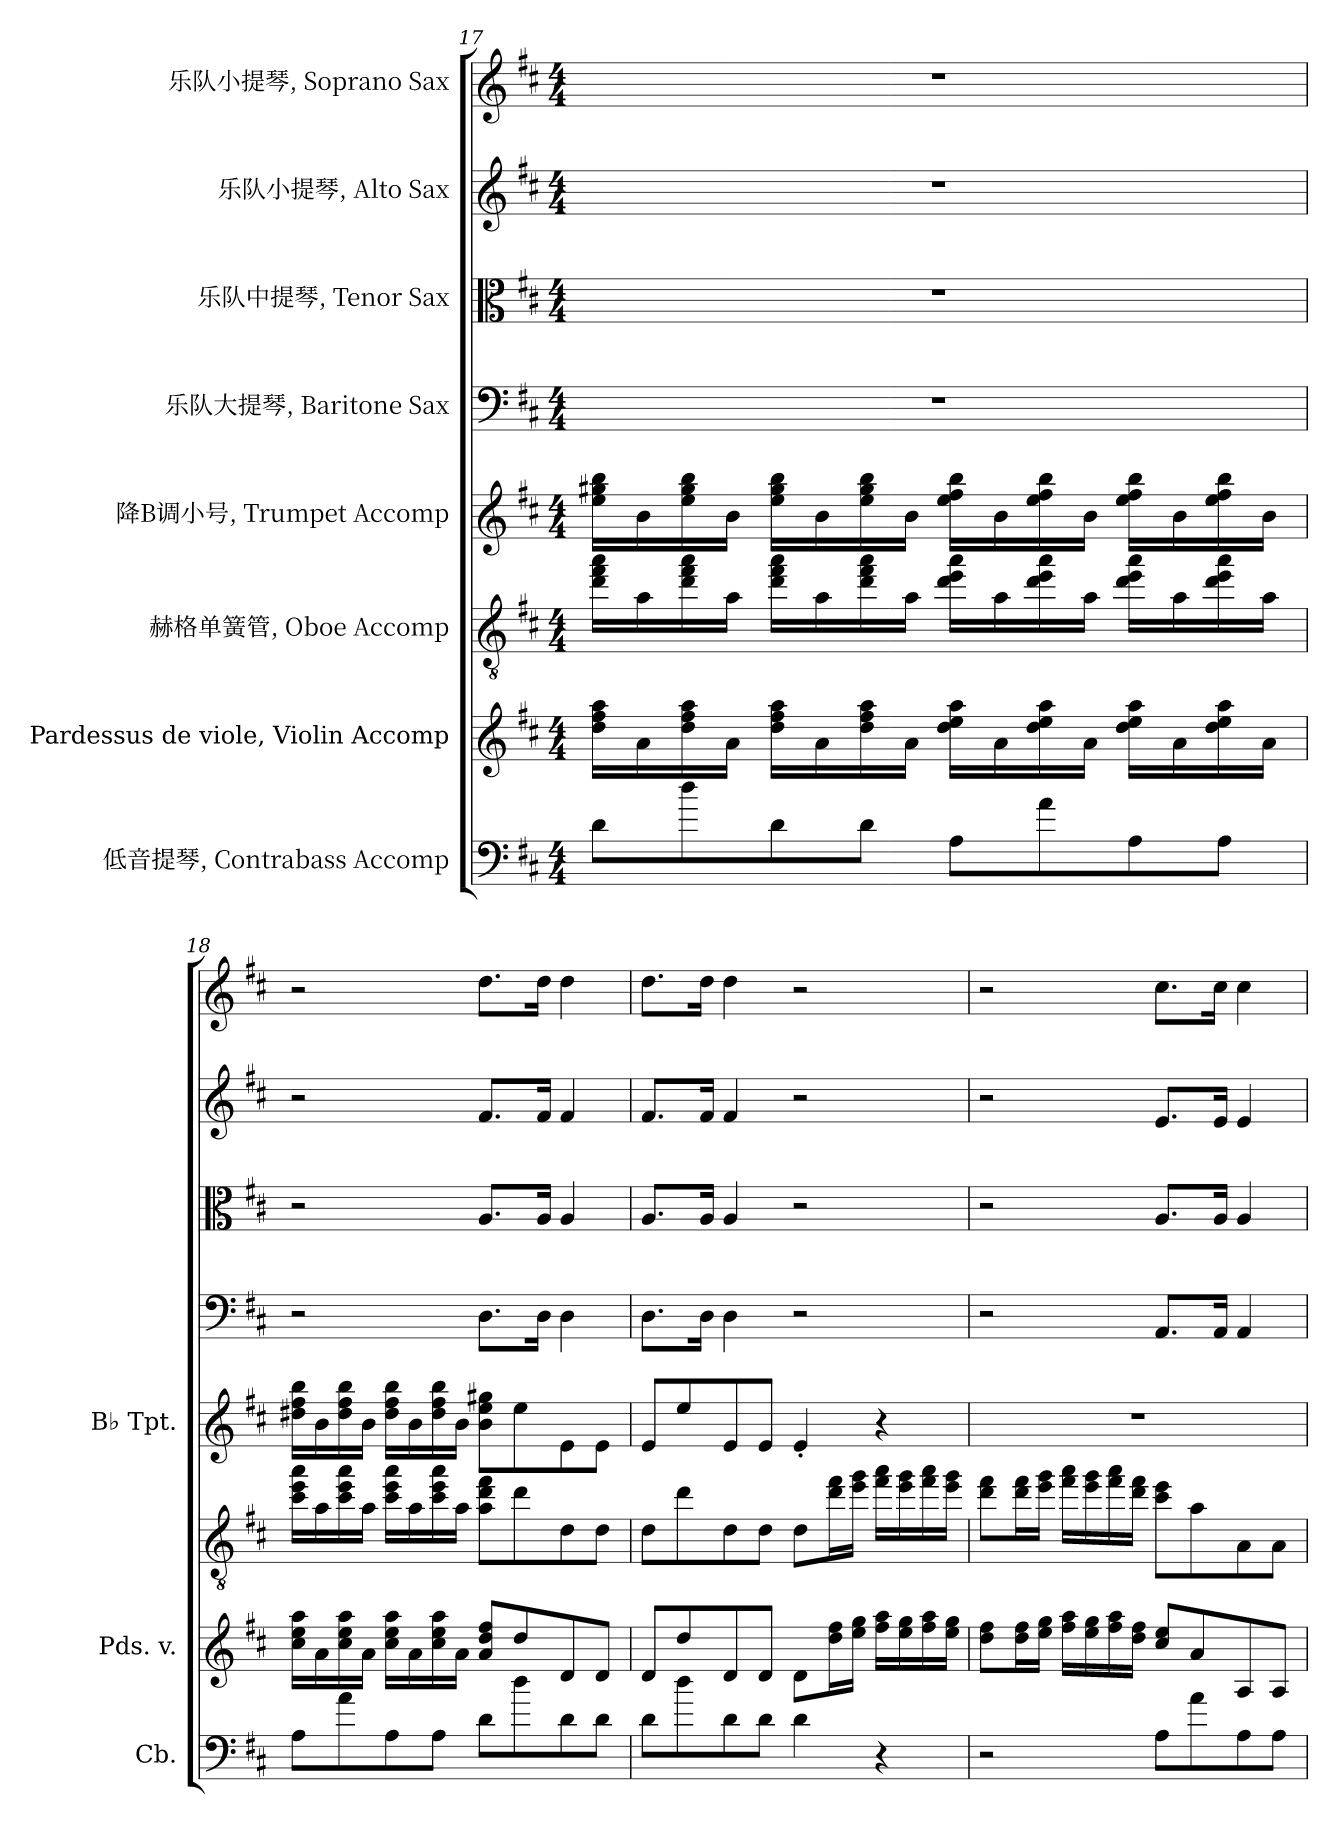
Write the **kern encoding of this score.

**kern	**kern	**kern	**kern	**kern	**kern	**kern	**kern
*part8	*part7	*part6	*part5	*part4	*part3	*part2	*part1
*staff8	*staff7	*staff6	*staff5	*staff4	*staff3	*staff2	*staff1
*I"低音提琴, Contrabass Accomp	*I"Pardessus de viole, Violin Accomp	*I"赫格单簧管, Oboe Accomp	*I"降B调小号, Trumpet Accomp	*I"乐队大提琴, Baritone Sax	*I"乐队中提琴, Tenor Sax	*I"乐队小提琴, Alto Sax	*I"乐队小提琴, Soprano Sax
*I'Cb.	*I'Pds. v.	*	*I'B♭ Tpt.	*	*	*	*
*clefF4	*clefG2	*clefGv2	*clefG2	*clefF4	*clefC3	*clefG2	*clefG2
*ITrd7c12	*	*	*ITrd1c2	*	*	*	*
*k[f#c#]	*k[f#c#]	*k[f#c#]	*k[]	*k[f#c#]	*k[f#c#]	*k[f#c#]	*k[f#c#]
*M4/4	*M4/4	*M4/4	*M4/4	*M4/4	*M4/4	*M4/4	*M4/4
=17	=17	=17	=17	=17	=17	=17	=17
8D\L	16dd\ 16ff#\ 16aa\LL	16dd\ 16ff#\ 16aa\LL	16dd\ 16ff#X\ 16aa\LL	1r	1r	1r	1r
.	16a\	16a\	16a\	.	.	.	.
8d\	16dd\ 16ff#\ 16aa\	16dd\ 16ff#\ 16aa\	16dd\ 16ff#\ 16aa\	.	.	.	.
.	16a\JJ	16a\JJ	16a\JJ	.	.	.	.
8D\	16dd\ 16ff#\ 16aa\LL	16dd\ 16ff#\ 16aa\LL	16dd\ 16ff#\ 16aa\LL	.	.	.	.
.	16a\	16a\	16a\	.	.	.	.
8D\J	16dd\ 16ff#\ 16aa\	16dd\ 16ff#\ 16aa\	16dd\ 16ff#\ 16aa\	.	.	.	.
.	16a\JJ	16a\JJ	16a\JJ	.	.	.	.
8AA\L	16dd\ 16ee\ 16aa\LL	16dd\ 16ee\ 16aa\LL	16dd\ 16ee\ 16aa\LL	.	.	.	.
.	16a\	16a\	16a\	.	.	.	.
8A\	16dd\ 16ee\ 16aa\	16dd\ 16ee\ 16aa\	16dd\ 16ee\ 16aa\	.	.	.	.
.	16a\JJ	16a\JJ	16a\JJ	.	.	.	.
8AA\	16dd\ 16ee\ 16aa\LL	16dd\ 16ee\ 16aa\LL	16dd\ 16ee\ 16aa\LL	.	.	.	.
.	16a\	16a\	16a\	.	.	.	.
8AA\J	16dd\ 16ee\ 16aa\	16dd\ 16ee\ 16aa\	16dd\ 16ee\ 16aa\	.	.	.	.
.	16a\JJ	16a\JJ	16a\JJ	.	.	.	.
!!LO:PB:g=z
=18	=18	=18	=18	=18	=18	=18	=18
8AA\L	16cc#\ 16ee\ 16aa\LL	16cc#\ 16ee\ 16aa\LL	16cc#X\ 16ee\ 16aa\LL	2r	2r	2r	2r
.	16a\	16a\	16a\	.	.	.	.
8A\	16cc#\ 16ee\ 16aa\	16cc#\ 16ee\ 16aa\	16cc#\ 16ee\ 16aa\	.	.	.	.
.	16a\JJ	16a\JJ	16a\JJ	.	.	.	.
8AA\	16cc#\ 16ee\ 16aa\LL	16cc#\ 16ee\ 16aa\LL	16cc#\ 16ee\ 16aa\LL	.	.	.	.
.	16a\	16a\	16a\	.	.	.	.
8AA\J	16cc#\ 16ee\ 16aa\	16cc#\ 16ee\ 16aa\	16cc#\ 16ee\ 16aa\	.	.	.	.
.	16a\JJ	16a\JJ	16a\JJ	.	.	.	.
8D\L	8a/ 8dd/ 8ff#/L	8a\ 8dd\ 8ff#\L	8a\ 8dd\ 8ff#X\L	8.D\L	8.A/L	8.f#/L	8.dd\L
8d\	8dd/	8dd\	8dd\	.	.	.	.
.	.	.	.	16D\Jk	16A/Jk	16f#/Jk	16dd\Jk
8D\	8d/	8d\	8d\	4D\	4A/	4f#/	4dd\
8D\J	8d/J	8d\J	8d\J	.	.	.	.
=19	=19	=19	=19	=19	=19	=19	=19
8D\L	8d/L	8d\L	8d/L	8.D\L	8.A/L	8.f#/L	8.dd\L
8d\	8dd/	8dd\	8dd/	.	.	.	.
.	.	.	.	16D\Jk	16A/Jk	16f#/Jk	16dd\Jk
8D\	8d/	8d\	8d/	4D\	4A/	4f#/	4dd\
8D\J	8d/J	8d\J	8d/J	.	.	.	.
4D\	8d\L	8d\L	4d'/	2r	2r	2r	2r
.	16dd\ 16ff#\L	16dd\ 16ff#\L	.	.	.	.	.
.	16ee\ 16gg\JJ	16ee\ 16gg\JJ	.	.	.	.	.
4r	16ff#\ 16aa\LL	16ff#\ 16aa\LL	4r	.	.	.	.
.	16ee\ 16gg\	16ee\ 16gg\	.	.	.	.	.
.	16ff#\ 16aa\	16ff#\ 16aa\	.	.	.	.	.
.	16ee\ 16gg\JJ	16ee\ 16gg\JJ	.	.	.	.	.
!!LO:PB:g=z
=20	=20	=20	=20	=20	=20	=20	=20
2r	8dd\ 8ff#\L	8dd\ 8ff#\L	1r	2r	2r	2r	2r
.	16dd\ 16ff#\L	16dd\ 16ff#\L	.	.	.	.	.
.	16ee\ 16gg\JJ	16ee\ 16gg\JJ	.	.	.	.	.
.	16ff#\ 16aa\LL	16ff#\ 16aa\LL	.	.	.	.	.
.	16ee\ 16gg\	16ee\ 16gg\	.	.	.	.	.
.	16ff#\ 16aa\	16ff#\ 16aa\	.	.	.	.	.
.	16dd\ 16ff#\JJ	16dd\ 16ff#\JJ	.	.	.	.	.
8AA\L	8cc#/ 8ee/L	8cc#\ 8ee\L	.	8.AA/L	8.A/L	8.e/L	8.cc#\L
8A\	8a/	8a\	.	.	.	.	.
.	.	.	.	16AA/Jk	16A/Jk	16e/Jk	16cc#\Jk
8AA\	8A/	8A\	.	4AA/	4A/	4e/	4cc#\
8AA\J	8A/J	8A\J	.	.	.	.	.
=	=	=	=	=	=	=	=
*-	*-	*-	*-	*-	*-	*-	*-
